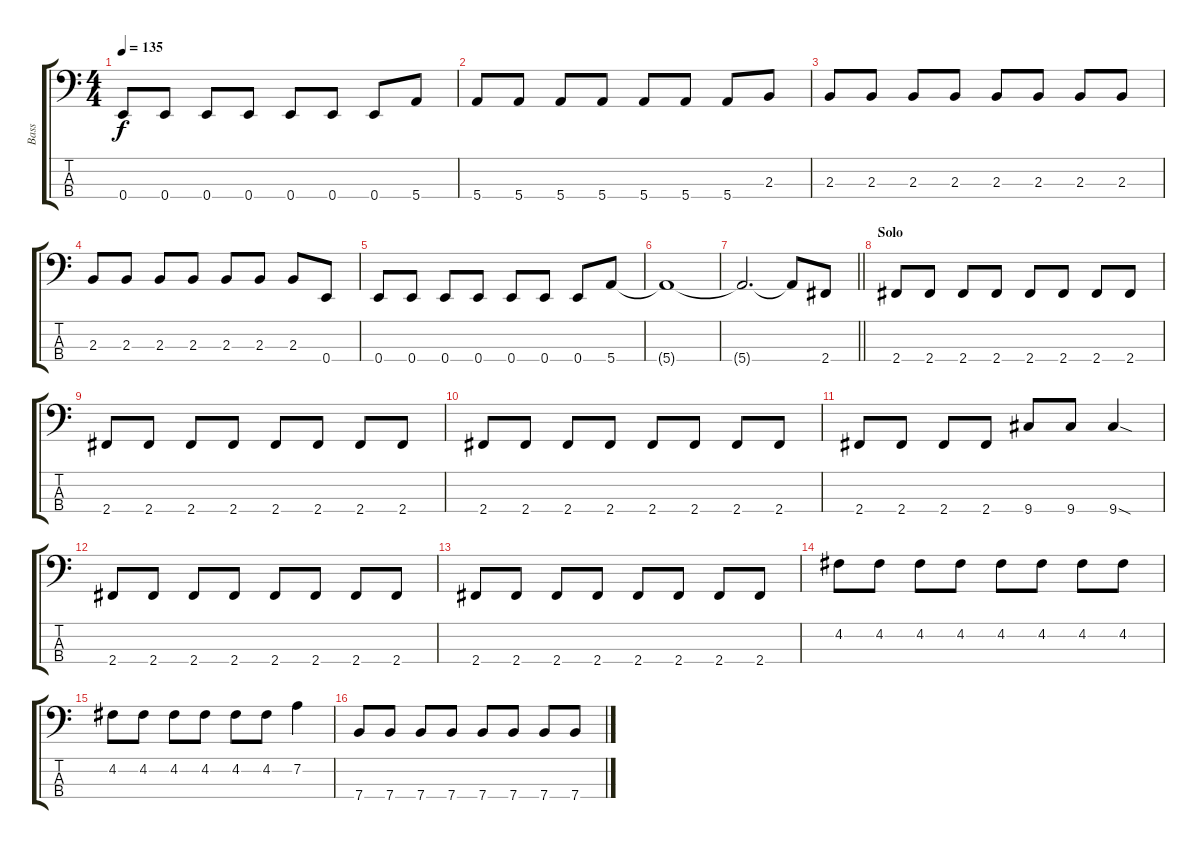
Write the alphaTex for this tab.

\track ("Bass" "Bass") {instrument electricbassfinger}
\staff {score tabs}
\tuning (G2 D2 A1 E1) {hide}
\ts (4 4)
\tempo 135
\clef f4
\ks c
0.4.8{dy f} 0.4.8 0.4.8 0.4.8 0.4.8 0.4.8 0.4.8 5.4.8 |
5.4.8 5.4.8 5.4.8 5.4.8 5.4.8 5.4.8 5.4.8 2.3.8 |
2.3.8 2.3.8 2.3.8 2.3.8 2.3.8 2.3.8 2.3.8 2.3.8 |
2.3.8 2.3.8 2.3.8 2.3.8 2.3.8 2.3.8 2.3.8 0.4.8 |
0.4.8 0.4.8 0.4.8 0.4.8 0.4.8 0.4.8 0.4.8 5.4.8 |
5.4{t}.1 |
\barLineRight lightlight
5.4{t}.2{d} 5.4{t}.8 2.4.8 |
\section ("" "Solo")
2.4.8 2.4.8 2.4.8 2.4.8 2.4.8 2.4.8 2.4.8 2.4.8 |
2.4.8 2.4.8 2.4.8 2.4.8 2.4.8 2.4.8 2.4.8 2.4.8 |
2.4.8 2.4.8 2.4.8 2.4.8 2.4.8 2.4.8 2.4.8 2.4.8 |
2.4.8 2.4.8 2.4.8 2.4.8 9.4.8 9.4.8 9.4{sod}.4 |
2.4.8 2.4.8 2.4.8 2.4.8 2.4.8 2.4.8 2.4.8 2.4.8 |
2.4.8 2.4.8 2.4.8 2.4.8 2.4.8 2.4.8 2.4.8 2.4.8 |
4.2.8 4.2.8 4.2.8 4.2.8 4.2.8 4.2.8 4.2.8 4.2.8 |
4.2.8 4.2.8 4.2.8 4.2.8 4.2.8 4.2.8 7.2.4 |
7.4.8 7.4.8 7.4.8 7.4.8 7.4.8 7.4.8 7.4.8 7.4.8
